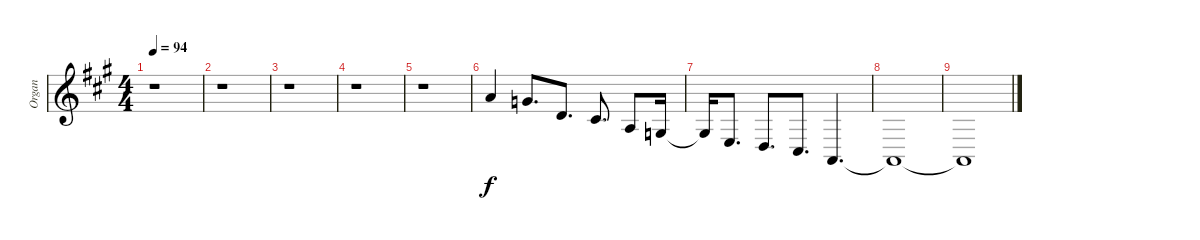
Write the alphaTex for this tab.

\track ("Organ" "Organ") {instrument pad6metallic}
\staff {score}
\tuning (E4 B3 G3 D3 A2 E2) {hide}
\ts (4 4)
\tempo 94
\clef g2
\ks a
r.1{dy f} |
r.1 |
r.1 |
r.1 |
r.1 |
10.2.4 8.2.8{d} 7.3.8{d} 6.3.8{d} 7.4.8 5.4.16 |
5.4{t}.16 2.4.8{d} 0.4.8{d} 4.5.8{d} 0.5.4{d} |
0.5{t}.1 |
0.5{t}.1
